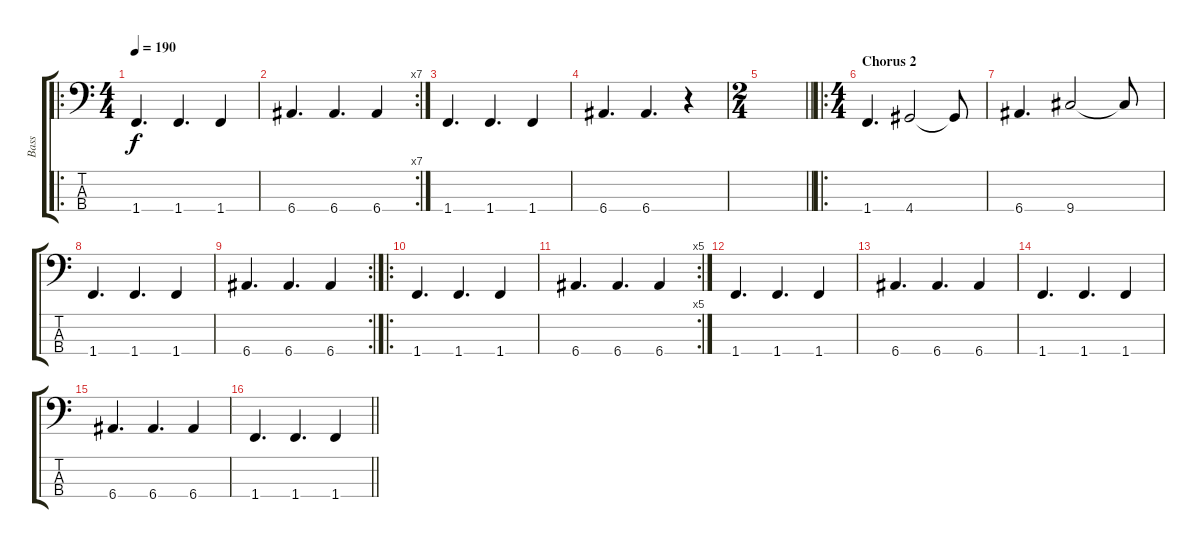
\track ("Bass" "Bass") {instrument electricbassfinger}
\staff {score tabs}
\tuning (G2 D2 A1 E1) {hide}
\ro
\ts (4 4)
\tempo 190
\clef f4
\ks c
1.4.4{d dy f} 1.4.4{d} 1.4.4 |
\rc 7
6.4.4{d} 6.4.4{d} 6.4.4 |
1.4.4{d} 1.4.4{d} 1.4.4 |
6.4.4{d} 6.4.4{d} r.4 |
\ts (2 4)
\barLineRight lightlight
|
\ro
\ts (4 4)
\section ("" "Chorus 2")
1.4.4{d} 4.4.2 4.4{t}.8 |
6.4.4{d} 9.4.2 9.4{t}.8 |
1.4.4{d} 1.4.4{d} 1.4.4 |
\rc 2
6.4.4{d} 6.4.4{d} 6.4.4 |
\ro
1.4.4{d} 1.4.4{d} 1.4.4 |
\rc 5
6.4.4{d} 6.4.4{d} 6.4.4 |
1.4.4{d} 1.4.4{d} 1.4.4 |
6.4.4{d} 6.4.4{d} 6.4.4 |
1.4.4{d} 1.4.4{d} 1.4.4 |
6.4.4{d} 6.4.4{d} 6.4.4 |
\barLineRight lightlight
1.4.4{d} 1.4.4{d} 1.4.4
